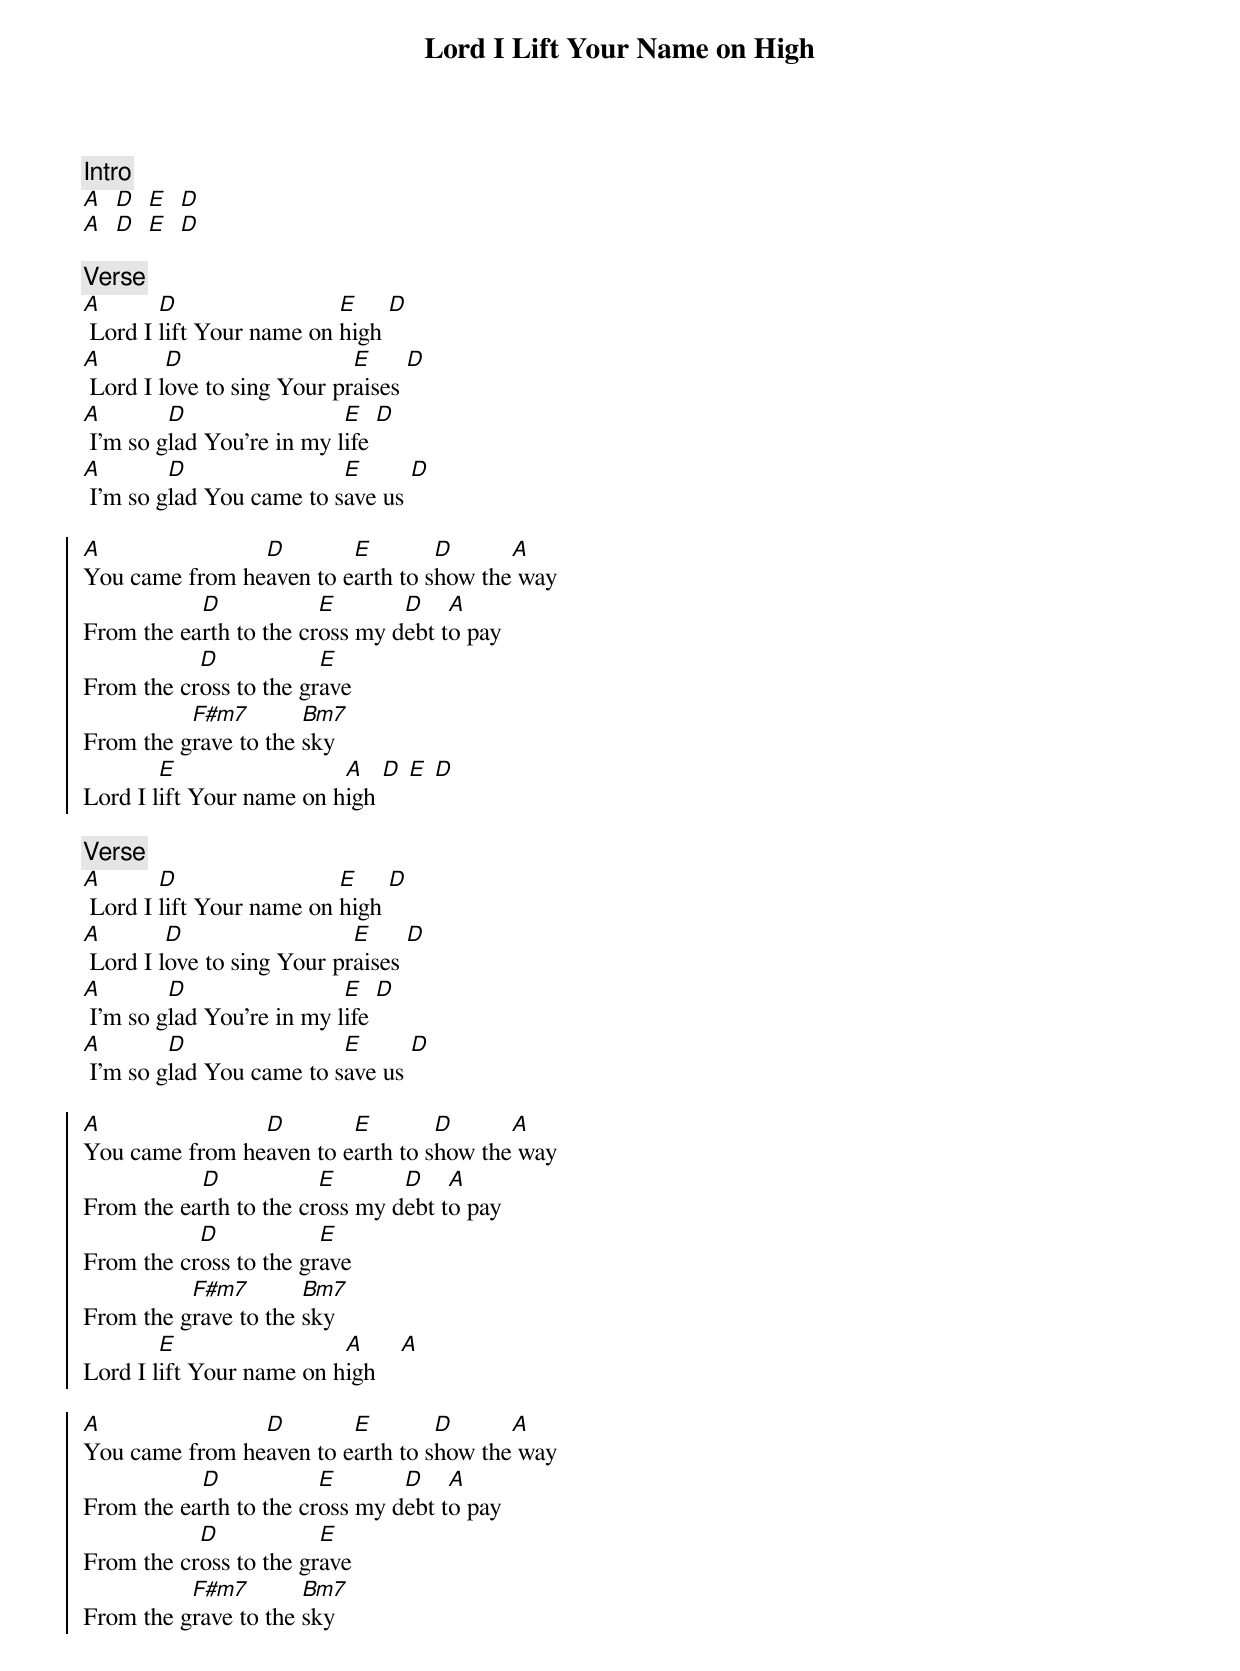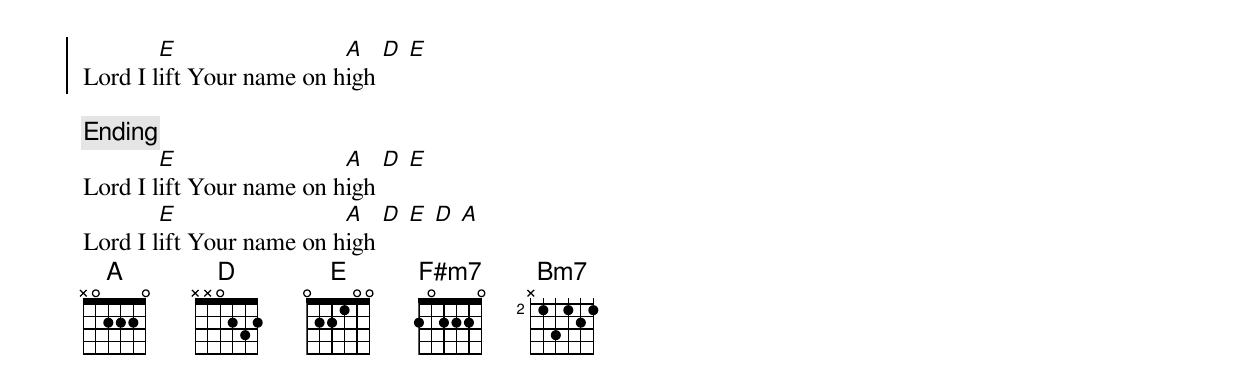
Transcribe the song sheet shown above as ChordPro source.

{title: Lord I Lift Your Name on High}
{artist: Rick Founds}
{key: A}
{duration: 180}
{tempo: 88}
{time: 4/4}
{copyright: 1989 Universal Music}

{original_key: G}
{c: Intro}
[A]  [D]  [E]  [D]
[A]  [D]  [E]  [D]

{c: Verse}
[A] Lord I [D]lift Your name on [E]high [D]
[A] Lord I l[D]ove to sing Your pr[E]aises [D]
[A] I'm so g[D]lad You're in my l[E]ife [D]
[A] I'm so g[D]lad You came to s[E]ave us [D]

{start_of_chorus}
[A]You came from he[D]aven to e[E]arth to s[D]how the[A] way
From the ea[D]rth to the cr[E]oss my d[D]ebt t[A]o pay
From the cr[D]oss to the gr[E]ave
From the g[F#m7]rave to the [Bm7]sky
Lord I l[E]ift Your name on h[A]igh [D] [E] [D]
{end_of_chorus}

{c: Verse}
[A] Lord I [D]lift Your name on [E]high [D]
[A] Lord I l[D]ove to sing Your pr[E]aises [D]
[A] I'm so g[D]lad You're in my l[E]ife [D]
[A] I'm so g[D]lad You came to s[E]ave us [D]

{start_of_chorus}
[A]You came from he[D]aven to e[E]arth to s[D]how the[A] way
From the ea[D]rth to the cr[E]oss my d[D]ebt t[A]o pay
From the cr[D]oss to the gr[E]ave
From the g[F#m7]rave to the [Bm7]sky
Lord I l[E]ift Your name on h[A]igh    [A]

[A]You came from he[D]aven to e[E]arth to s[D]how the[A] way
From the ea[D]rth to the cr[E]oss my d[D]ebt t[A]o pay
From the cr[D]oss to the gr[E]ave
From the g[F#m7]rave to the [Bm7]sky
Lord I l[E]ift Your name on h[A]igh [D] [E]
{end_of_chorus}

{c: Ending}
Lord I l[E]ift Your name on h[A]igh [D] [E]
Lord I l[E]ift Your name on h[A]igh [D] [E] [D] [A]
